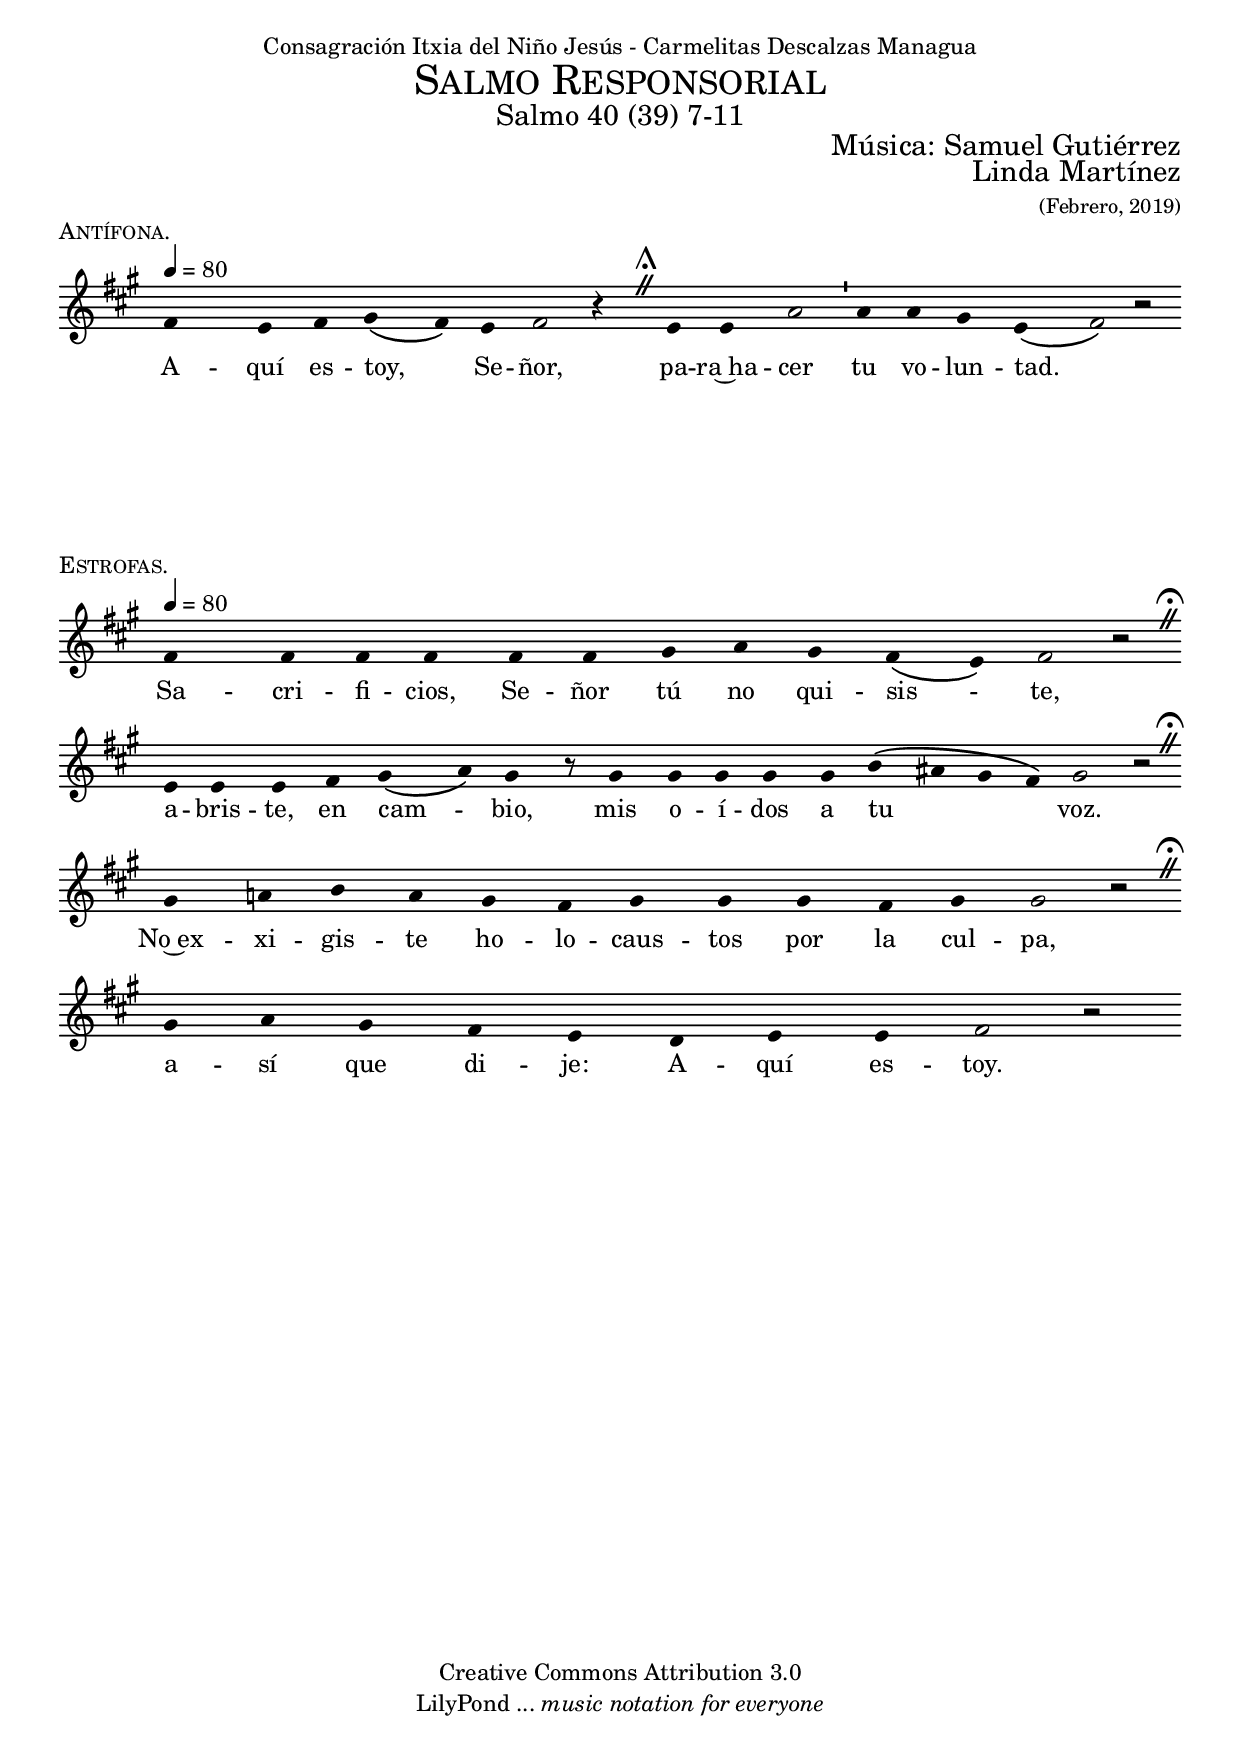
% ****************************************************************
%	Salmo responsorial - Melodia vaticana
%	by serach.sam@
% ****************************************************************
\language "espanol"
\version "2.19.82"

% --- includes
\include "gregorian.ly"

%#(set-global-staff-size 18.5)


% --- Cabecera
\markup { \fill-line { \center-column { \fontsize #5 \smallCaps "Salmo Responsorial" \fontsize #2 "Salmo 40 (39) 7-11" } } }
\markup { \fill-line { " " \fontsize #2 "Música: Samuel Gutiérrez"  } }
\markup { \fill-line { " " \right-column { \fontsize #2 "Linda Martínez" \small "(Febrero, 2019)" } } }
\header {
    dedication = "Consagración Itxia del Niño Jesús - Carmelitas Descalzas Managua"
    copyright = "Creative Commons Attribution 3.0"
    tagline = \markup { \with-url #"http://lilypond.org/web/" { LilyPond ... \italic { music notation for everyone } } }
    breakbefore = ##t
}

% --- Musica

% --- Antifona
melody_antifona = \relative do' {
  \tempo 4 = 80
  \key la \major
  \set Score.timing = ##f
  fas4 mi4 fas4 sols4( fas4) mi4 fas2 r4 \divisioMaior
  mi8 mi8 la2 \divisioMinima la4 la4 sols4 mi4( fas2) r2 \finalis \break
  s32
}
letter_antifona = \lyricmode {
  A -- quí es -- toy, Se -- ñor, pa -- ra~ha -- cer tu vo -- lun -- tad.
}
% --- acordes
harmony_antifona = \new ChordNames { 
    \chordmode { 
        \italianChords
        
    }
}

% --- Antifona
\score {
<<
    \new ChoirStaff <<
        \new Voice = "antifona" <<
            \set Staff.midiInstrument = #"choir aahs"
            \melody_antifona
        >>
        \new Lyrics = "antifona" \lyricsto antifona \letter_antifona
    >>
>>
    \midi { }
    \layout {
      \context {
    \Staff \RemoveEmptyStaves
    % To use the setting globally, uncomment the following line:
    % \override VerticalAxisGroup.remove-first = ##t
  }
      \context {
        \Staff
        \remove "Time_signature_engraver"
        \remove "Bar_engraver"
        \hide Stem
      }
      \context {
        \Voice
        \override Stem.length = #0
      }
      \context {
        \Score
        barAlways = ##t
      }
    }
    \header {
      piece = \markup {\smallCaps "Antífona."}
    }
}


% --- Estrofa
melody_stanza = \relative do' {
  \tempo 4 = 80
  \key la \major
  \set Score.timing = ##f
  fas4 fas4 fas4 fas4 fas4 fas4 sols4 la4 sols4 fas4( mi4) fas2 r2 \divisioMaxima \break
  mi4 mi4 mi4 fas4 sols4( la4) sols4 r8 sols4 sols4 sols4 sols4 sols4 si4( las4 sols4 fas4) sols2 r2\divisioMaxima \break
  sols4 la4 si4 la4 sols4 fas4 sols4 sols4 sols4 fas4 sols4 sols2 r2\divisioMaxima \break
  sols4 la4 sols4 fas4 mi4 re4 mi4 mi4 fas2 r2\finalis \break
  s32-"R."
}
letter_stanza_uno = \lyricmode {
  Sa -- cri -- fi -- cios, Se -- ñor tú no qui -- sis -- te,
  a -- bris -- te, en cam -- bio, mis o -- í -- dos a tu voz.
  No~ex -- xi -- gis -- te ho -- lo -- caus -- tos por la cul -- pa,
  a -- sí que di -- je: A -- quí es -- toy.
}

letter_stanza_dos = \lyricmode {
  \once \override LyricText.self-alignment-X = #LEFT
  "En tus libros" se me or -- de -- na
  \once \override LyricText.self-alignment-X = #LEFT
  "ha" cer tu
  \once \override LyricText.self-alignment-X = #LEFT
  "vo" lun tad;
  es -- to es, Se _ -- ñor,
  \once \override LyricText.self-alignment-X = #LEFT
  "lo que" de -- se -- o:
  tu ley en me
  \once \override LyricText.self-alignment-X = #LEFT
  "dio de" mi co -- ra -- zón.
}

letter_stanza_tres = \lyricmode {
  \once \override LyricText.self-alignment-X = #LEFT
  "He aunucia" do tu jus -- ti -- cia
  \once \override LyricText.self-alignment-X = #LEFT
  "en" la gran
  \once \override LyricText.self-alignment-X = #LEFT
  "asam" ble a;
  no he _ _ _ _
  \once \override LyricText.self-alignment-X = #LEFT
  "cerrado" mis la -- bios,
  tú lo sa -- bes,
  \once \override LyricText.self-alignment-X = #LEFT
  "Se" _ -- ñor. _
}

letter_stanza_cuatro = \lyricmode {
  \once \override LyricText.self-alignment-X = #LEFT
  "No ca" llé tu jus -- ti -- cia,
  \once \override LyricText.self-alignment-X = #LEFT
  "antes bien," pro -- cla
  \once \override LyricText.self-alignment-X = #LEFT
  "mé tu lealtad y tu aux" xi -- lio.
  Ta a -- mor y tu le 
  \once \override LyricText.self-alignment-X = #LEFT
  "altad no los he o" cul ta -- do
  a la gran _
  \once \override LyricText.self-alignment-X = #LEFT
  "a" sam ble a. _
}

% --- acordes
harmony_stanza = \new ChordNames { 
  \chordmode { 
    \italianChords
  }
}

% --- Estrofa
\score {
<<
    \new ChoirStaff <<
        \new Voice = "stanza" <<
            \set Staff.midiInstrument = #"choir aahs"
            \melody_stanza
        >>
        \new Lyrics = "primera" \lyricsto stanza \letter_stanza_uno
        %\new Lyrics = "segunda" \lyricsto stanza \letter_stanza_dos
        %\new Lyrics = "tercera" \lyricsto stanza \letter_stanza_tres
        %\new Lyrics = "cuarta" \lyricsto stanza \letter_stanza_cuatro
    >>
>>
    \midi { }
    \layout {
      ragged-right = ##f
      \context {
        \Staff
        \remove "Time_signature_engraver"
        \remove "Bar_engraver"
        \hide Stem
      }
      \context {
        \Voice
        \override Stem.length = #0
      }
      \context {
        \Score
        barAlways = ##t
      }
      \context {
    \Staff \RemoveEmptyStaves
    % To use the setting globally, uncomment the following line:
    % \override VerticalAxisGroup.remove-first = ##t
  }
    }
    \header {
      piece = \markup {\smallCaps "Estrofas."}
    }
}


% --- Papel
\paper{
  #(set-default-paper-size "letter")
}